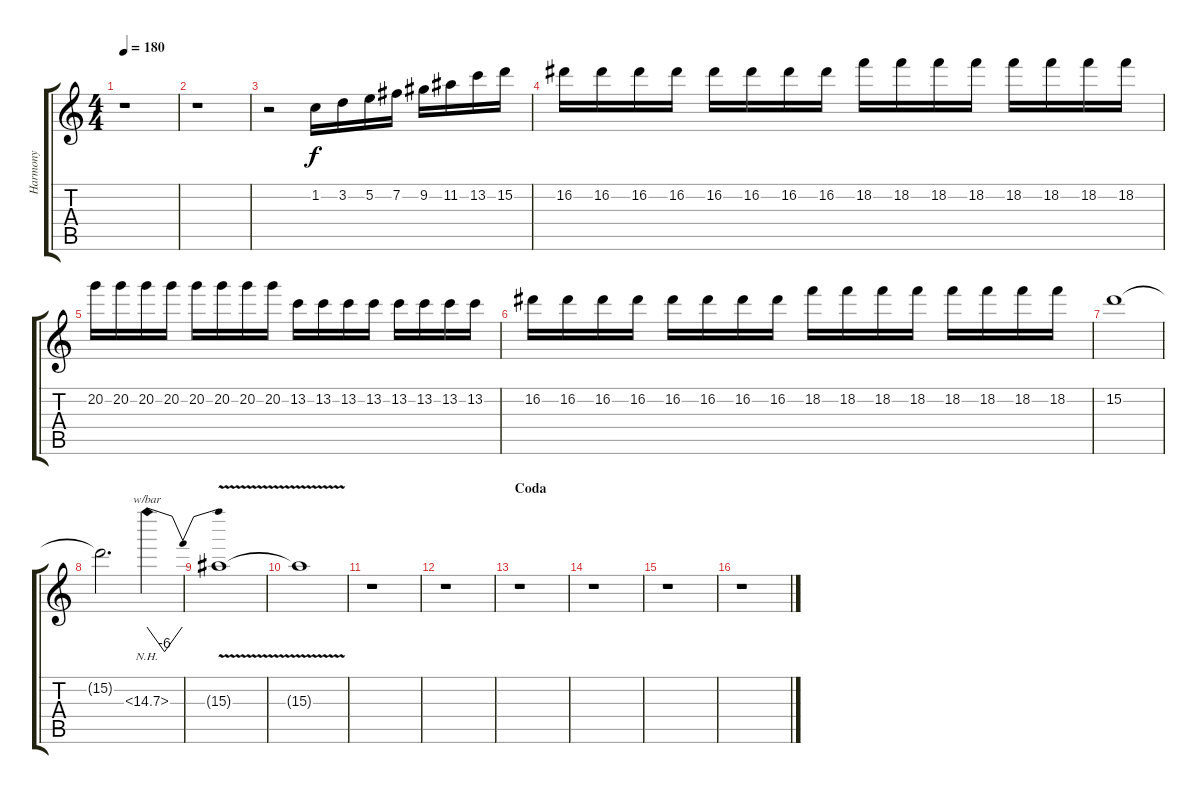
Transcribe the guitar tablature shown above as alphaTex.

\track ("Harmony" "Harmony") {instrument distortionguitar}
\staff {score tabs}
\tuning (E4 B3 G3 D3 A2 D2) {hide}
\ts (4 4)
\tempo 180
\clef g2
\ks c
r.1{dy f} |
r.1 |
r.2 1.2.16 3.2.16 5.2.16 7.2.16 9.2.16 11.2.16 13.2.16 15.2.16 |
16.2.16 16.2.16 16.2.16 16.2.16 16.2.16 16.2.16 16.2.16 16.2.16 18.2.16 18.2.16 18.2.16 18.2.16 18.2.16 18.2.16 18.2.16 18.2.16 |
20.2.16 20.2.16 20.2.16 20.2.16 20.2.16 20.2.16 20.2.16 20.2.16 13.2.16 13.2.16 13.2.16 13.2.16 13.2.16 13.2.16 13.2.16 13.2.16 |
16.2.16 16.2.16 16.2.16 16.2.16 16.2.16 16.2.16 16.2.16 16.2.16 18.2.16 18.2.16 18.2.16 18.2.16 18.2.16 18.2.16 18.2.16 18.2.16 |
15.2.1 |
15.2{t}.2{d} 15.3{nh}.4{tbe (dip default 0 0 10 -24 60 0)} |
15.3{v t}.1 |
15.3{t}.1 |
r.1 |
r.1 |
\section ("" "Coda")
r.1 |
r.1 |
r.1 |
r.1
